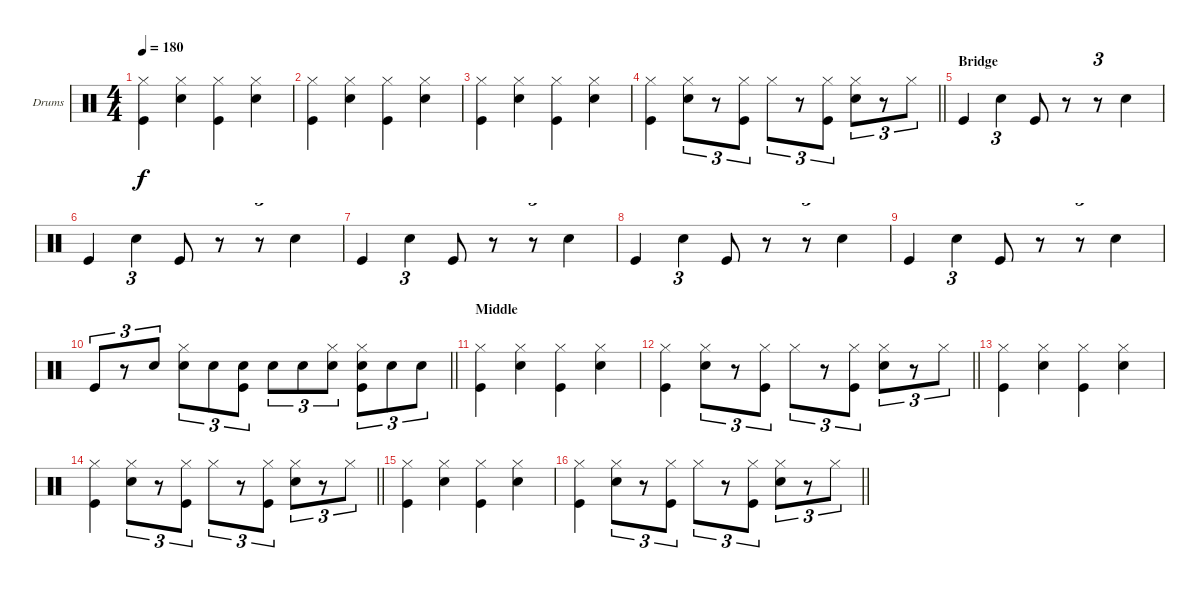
\bracketExtendMode groupsimilarinstruments
\firstSystemTrackNameOrientation horizontal
\otherSystemsTrackNameOrientation horizontal
\track ("Drumkit" "Drums") {instrument percussion}
\staff {score}
\articulation defaults
\ts (4 4)
\tempo 180
\clef neutral
\ks c
("Hi-Hat (closed)" "Kick (hit)").4{dy f} ("Hi-Hat (closed)" "Snare (hit) 2").4 ("Hi-Hat (closed)" "Kick (hit)").4 ("Hi-Hat (closed)" "Snare (hit) 2").4 |
("Hi-Hat (closed)" "Kick (hit)").4 ("Hi-Hat (closed)" "Snare (hit) 2").4 ("Hi-Hat (closed)" "Kick (hit)").4 ("Hi-Hat (closed)" "Snare (hit) 2").4 |
("Hi-Hat (closed)" "Kick (hit)").4 ("Hi-Hat (closed)" "Snare (hit) 2").4 ("Hi-Hat (closed)" "Kick (hit)").4 ("Hi-Hat (closed)" "Snare (hit) 2").4 |
\barLineRight lightlight
("Hi-Hat (closed)" "Kick (hit)").4 ("Hi-Hat (closed)" "Snare (hit) 2").8{tu (3 2)} r.8{tu (3 2)} ("Hi-Hat (closed)" "Kick (hit)").8{tu (3 2)} "Hi-Hat (closed)".8{tu (3 2)} r.8{tu (3 2)} ("Hi-Hat (closed)" "Kick (hit)").8{tu (3 2)} ("Hi-Hat (closed)" "Snare (hit) 2").8{tu (3 2)} r.8{tu (3 2)} "Hi-Hat (closed)".8{tu (3 2)} |
\section ("" "Bridge")
"Kick (hit)".4 "Snare (hit) 2".4{tu (3 2)} "Kick (hit)".8 r.8 r.8{tu (3 2)} "Snare (hit) 2".4 |
"Kick (hit)".4 "Snare (hit) 2".4{tu (3 2)} "Kick (hit)".8 r.8 r.8{tu (3 2)} "Snare (hit) 2".4 |
"Kick (hit)".4 "Snare (hit) 2".4{tu (3 2)} "Kick (hit)".8 r.8 r.8{tu (3 2)} "Snare (hit) 2".4 |
"Kick (hit)".4 "Snare (hit) 2".4{tu (3 2)} "Kick (hit)".8 r.8 r.8{tu (3 2)} "Snare (hit) 2".4 |
"Kick (hit)".4 "Snare (hit) 2".4{tu (3 2)} "Kick (hit)".8 r.8 r.8{tu (3 2)} "Snare (hit) 2".4 |
\barLineRight lightlight "Kick (hit)".8{tu (3 2)}
r.8{tu (3 2)} "Snare (hit) 2".8{tu (3 2)} ("Hi-Hat (closed)" "Snare (hit) 2").8{tu (3 2)} "Snare (hit) 2".8{tu (3 2)} ("Snare (hit) 2" "Kick (hit)").8{tu (3 2)} "Snare (hit) 2".8{tu (3 2)} "Snare (hit) 2".8{tu (3 2)} ("Hi-Hat (closed)" "Snare (hit) 2").8{tu (3 2)} ("Hi-Hat (closed)" "Snare (hit) 2" "Kick (hit)").8{tu (3 2)} "Snare (hit) 2".8{tu (3 2)} "Snare (hit) 2".8{tu (3 2)} |
\section ("" "Middle")
("Hi-Hat (closed)" "Kick (hit)").4 ("Hi-Hat (closed)" "Snare (hit) 2").4 ("Hi-Hat (closed)" "Kick (hit)").4 ("Hi-Hat (closed)" "Snare (hit) 2").4 |
\barLineRight lightlight
("Hi-Hat (closed)" "Kick (hit)").4 ("Hi-Hat (closed)" "Snare (hit) 2").8{tu (3 2)} r.8{tu (3 2)} ("Hi-Hat (closed)" "Kick (hit)").8{tu (3 2)} "Hi-Hat (closed)".8{tu (3 2)} r.8{tu (3 2)} ("Hi-Hat (closed)" "Kick (hit)").8{tu (3 2)} ("Hi-Hat (closed)" "Snare (hit) 2").8{tu (3 2)} r.8{tu (3 2)} "Hi-Hat (closed)".8{tu (3 2)} |
("Hi-Hat (closed)" "Kick (hit)").4 ("Hi-Hat (closed)" "Snare (hit) 2").4 ("Hi-Hat (closed)" "Kick (hit)").4 ("Hi-Hat (closed)" "Snare (hit) 2").4 |
\barLineRight lightlight
("Hi-Hat (closed)" "Kick (hit)").4 ("Hi-Hat (closed)" "Snare (hit) 2").8{tu (3 2)} r.8{tu (3 2)} ("Hi-Hat (closed)" "Kick (hit)").8{tu (3 2)} "Hi-Hat (closed)".8{tu (3 2)} r.8{tu (3 2)} ("Hi-Hat (closed)" "Kick (hit)").8{tu (3 2)} ("Hi-Hat (closed)" "Snare (hit) 2").8{tu (3 2)} r.8{tu (3 2)} "Hi-Hat (closed)".8{tu (3 2)} |
("Hi-Hat (closed)" "Kick (hit)").4 ("Hi-Hat (closed)" "Snare (hit) 2").4 ("Hi-Hat (closed)" "Kick (hit)").4 ("Hi-Hat (closed)" "Snare (hit) 2").4 |
\barLineRight lightlight
("Hi-Hat (closed)" "Kick (hit)").4 ("Hi-Hat (closed)" "Snare (hit) 2").8{tu (3 2)} r.8{tu (3 2)} ("Hi-Hat (closed)" "Kick (hit)").8{tu (3 2)} "Hi-Hat (closed)".8{tu (3 2)} r.8{tu (3 2)} ("Hi-Hat (closed)" "Kick (hit)").8{tu (3 2)} ("Hi-Hat (closed)" "Snare (hit) 2").8{tu (3 2)} r.8{tu (3 2)} "Hi-Hat (closed)".8{tu (3 2)}
